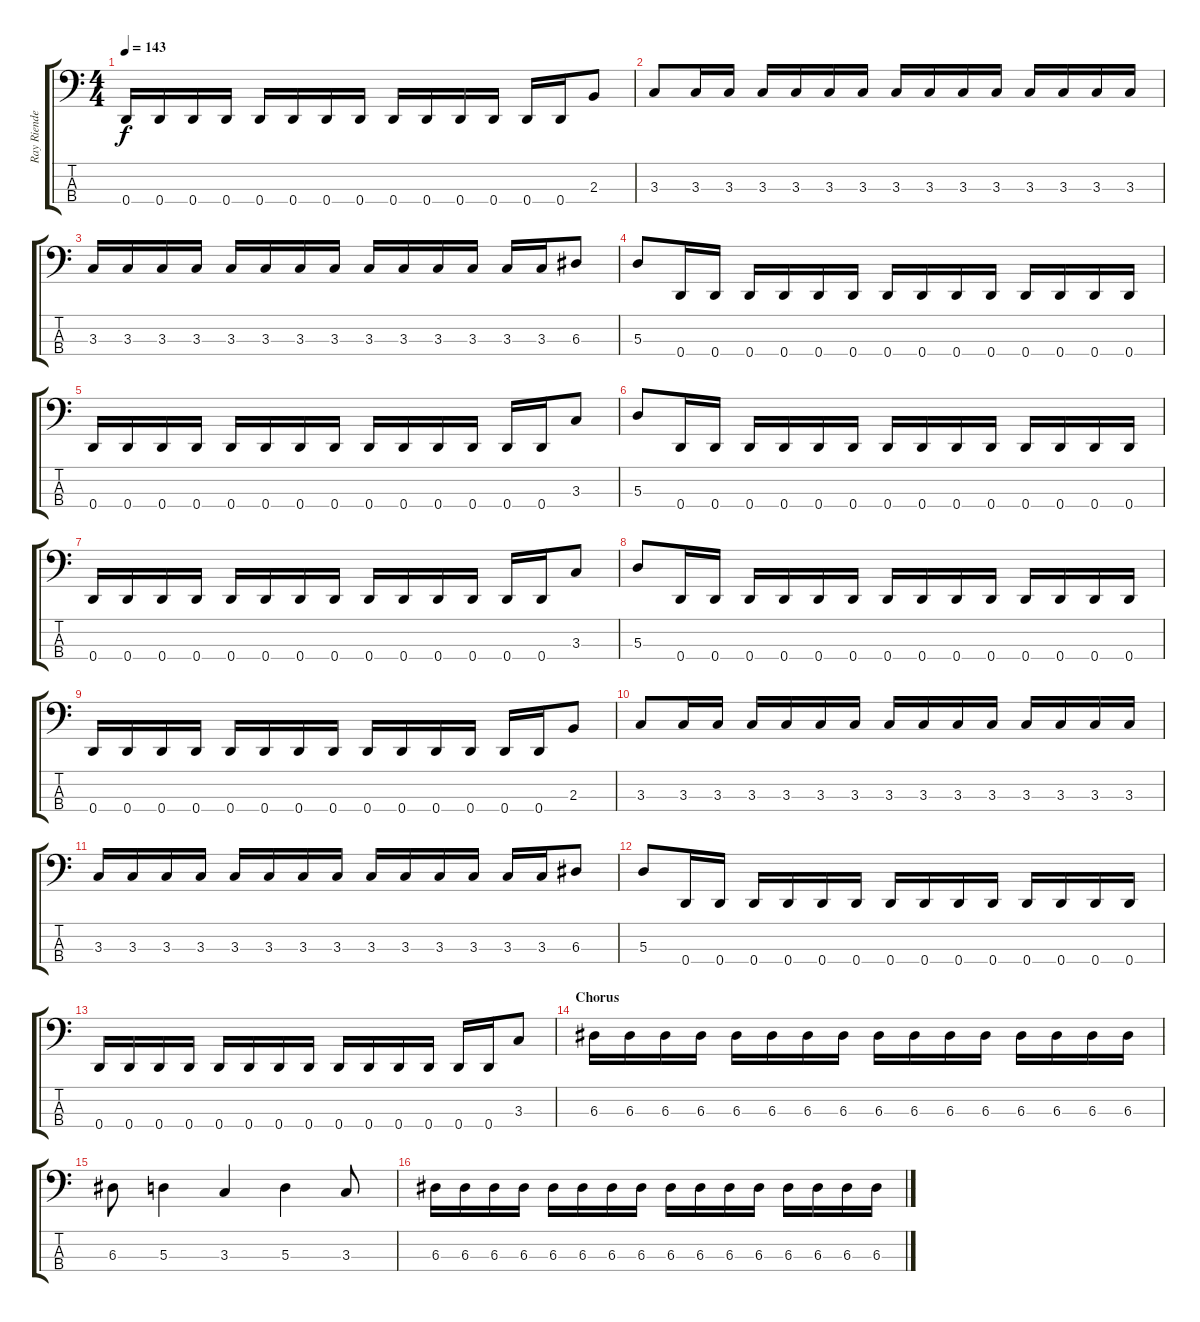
\track ("Ray Riendeau" "Ray Riende") {instrument electricbassfinger}
\staff {score tabs}
\tuning (G2 D2 A1 D1) {hide}
\ts (4 4)
\tempo 143
\clef f4
\ks c
0.4.16{dy f} 0.4.16 0.4.16 0.4.16 0.4.16 0.4.16 0.4.16 0.4.16 0.4.16 0.4.16 0.4.16 0.4.16 0.4.16 0.4.16 2.3.8 |
3.3.8 3.3.16 3.3.16 3.3.16 3.3.16 3.3.16 3.3.16 3.3.16 3.3.16 3.3.16 3.3.16 3.3.16 3.3.16 3.3.16 3.3.16 |
3.3.16 3.3.16 3.3.16 3.3.16 3.3.16 3.3.16 3.3.16 3.3.16 3.3.16 3.3.16 3.3.16 3.3.16 3.3.16 3.3.16 6.3.8 |
5.3.8 0.4.16 0.4.16 0.4.16 0.4.16 0.4.16 0.4.16 0.4.16 0.4.16 0.4.16 0.4.16 0.4.16 0.4.16 0.4.16 0.4.16 |
0.4.16 0.4.16 0.4.16 0.4.16 0.4.16 0.4.16 0.4.16 0.4.16 0.4.16 0.4.16 0.4.16 0.4.16 0.4.16 0.4.16 3.3.8 |
5.3.8 0.4.16 0.4.16 0.4.16 0.4.16 0.4.16 0.4.16 0.4.16 0.4.16 0.4.16 0.4.16 0.4.16 0.4.16 0.4.16 0.4.16 |
0.4.16 0.4.16 0.4.16 0.4.16 0.4.16 0.4.16 0.4.16 0.4.16 0.4.16 0.4.16 0.4.16 0.4.16 0.4.16 0.4.16 3.3.8 |
5.3.8 0.4.16 0.4.16 0.4.16 0.4.16 0.4.16 0.4.16 0.4.16 0.4.16 0.4.16 0.4.16 0.4.16 0.4.16 0.4.16 0.4.16 |
0.4.16 0.4.16 0.4.16 0.4.16 0.4.16 0.4.16 0.4.16 0.4.16 0.4.16 0.4.16 0.4.16 0.4.16 0.4.16 0.4.16 2.3.8 |
3.3.8 3.3.16 3.3.16 3.3.16 3.3.16 3.3.16 3.3.16 3.3.16 3.3.16 3.3.16 3.3.16 3.3.16 3.3.16 3.3.16 3.3.16 |
3.3.16 3.3.16 3.3.16 3.3.16 3.3.16 3.3.16 3.3.16 3.3.16 3.3.16 3.3.16 3.3.16 3.3.16 3.3.16 3.3.16 6.3.8 |
5.3.8 0.4.16 0.4.16 0.4.16 0.4.16 0.4.16 0.4.16 0.4.16 0.4.16 0.4.16 0.4.16 0.4.16 0.4.16 0.4.16 0.4.16 |
0.4.16 0.4.16 0.4.16 0.4.16 0.4.16 0.4.16 0.4.16 0.4.16 0.4.16 0.4.16 0.4.16 0.4.16 0.4.16 0.4.16 3.3.8 |
\section ("" "Chorus")
6.3.16 6.3.16 6.3.16 6.3.16 6.3.16 6.3.16 6.3.16 6.3.16 6.3.16 6.3.16 6.3.16 6.3.16 6.3.16 6.3.16 6.3.16 6.3.16 |
6.3.8 5.3.4 3.3.4 5.3.4 3.3.8 |
6.3.16 6.3.16 6.3.16 6.3.16 6.3.16 6.3.16 6.3.16 6.3.16 6.3.16 6.3.16 6.3.16 6.3.16 6.3.16 6.3.16 6.3.16 6.3.16
